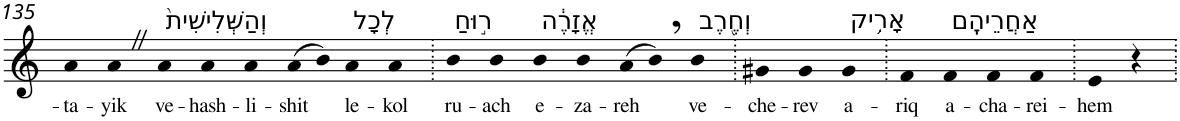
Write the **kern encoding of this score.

**kern	**text
*part1	*part1
*staff1	*staff1
*I"Piano	*
*I'Pno	*
!!LO:PB:g=z
*clefG2	*
*k[]	*
=135	=135
!	!LO:LY:b
4a	-ta-
!	!LO:LY:b
4aZ	-yik
!LO:TX:a:t=וְהַשְּׁלִישִׁית֙	!
!	!LO:LY:b
4a	ve-
!	!LO:LY:b
4a	-hash-
!	!LO:LY:b
4a	-li-
!	!LO:LY:b
(>8a	-shit
8b)	.
!LO:TX:a:t=לְכָל	!
!	!LO:LY:b
4a	le-
!	!LO:LY:b
4a	-kol
=136.	=136.
!LO:TX:a:t=ר֣וּחַ	!
!	!LO:LY:b
4b	ru-
!	!LO:LY:b
4b	-ach
!LO:TX:a:t=אֱזָרֶ֔ה	!
!	!LO:LY:b
4b	e-
!	!LO:LY:b
4b	-za-
!	!LO:LY:b
(>8a	-reh
8b,)	.
!LO:TX:a:t=וְחֶ֖רֶב	!
!	!LO:LY:b
4b	ve-
=137.	=137.
!	!LO:LY:b
4g#X	-che-
!	!LO:LY:b
4g#	-rev
!LO:TX:a:t=אָרִ֥יק	!
!	!LO:LY:b
4g#	a-
=138.	=138.
!	!LO:LY:b
4f	-riq
!LO:TX:a:t=אַחֲרֵיהֶֽם	!
!	!LO:LY:b
4f	a-
!	!LO:LY:b
4f	-cha-
!	!LO:LY:b
4f	-rei-
=139.	=139.
!	!LO:LY:b
4e	-hem
4r	.
=.	=.
*-	*-
